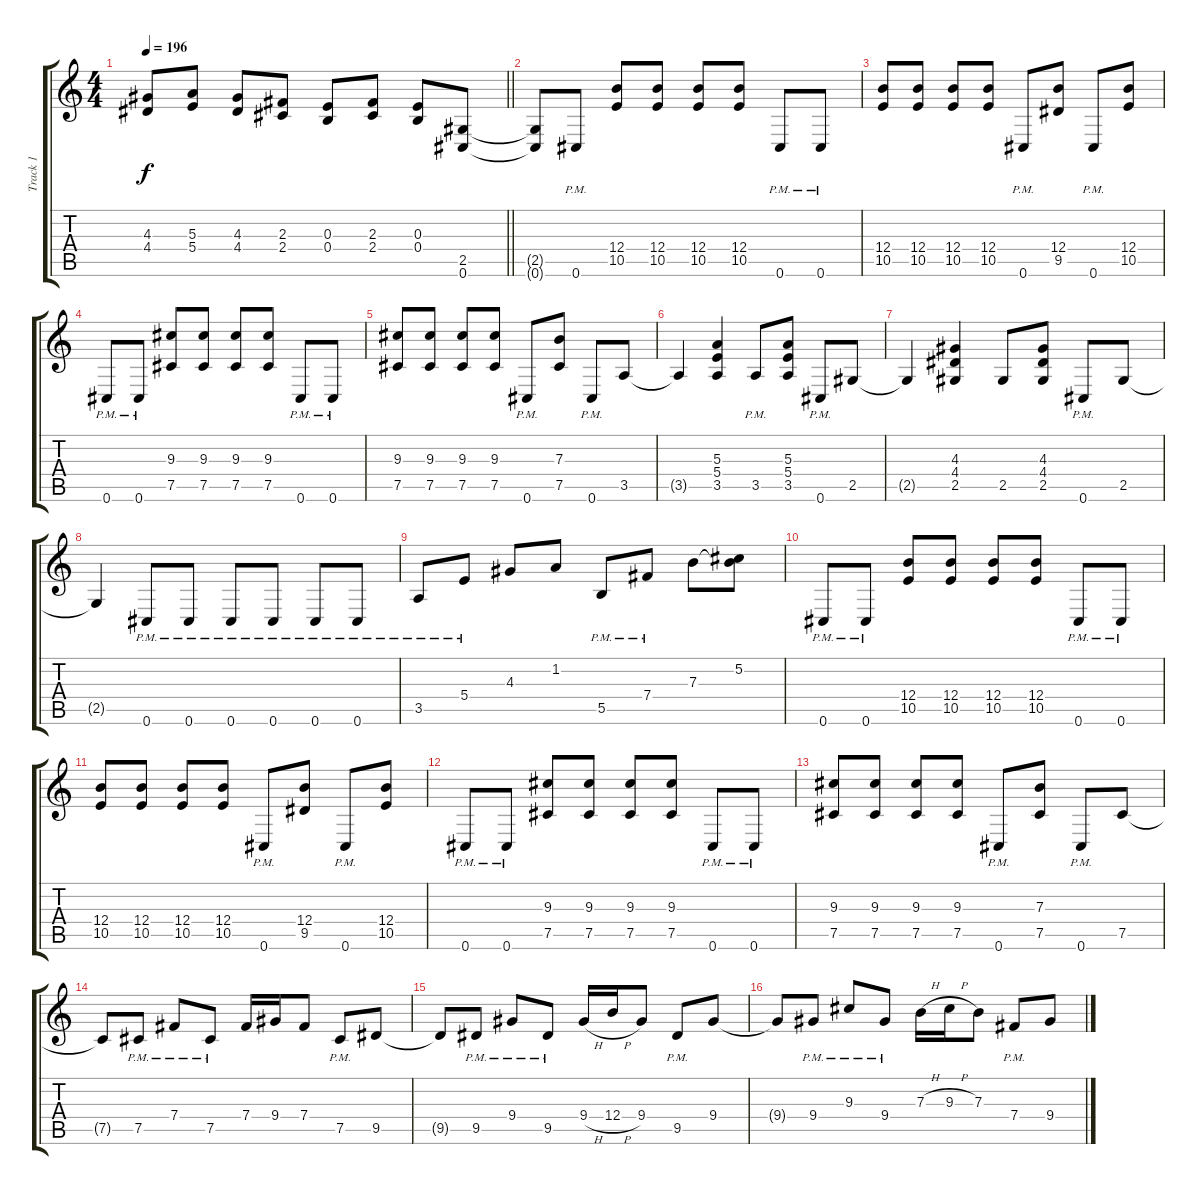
\track ("Track 1" "Track 1") {instrument distortionguitar}
\staff {score tabs}
\tuning (Db4 Ab3 E3 B2 Gb2 Db2) {hide}
\ts (4 4)
\tempo 196
\clef g2
\barLineRight lightlight
\ks c
(4.3{t} 4.4{t}).8{dy f} (5.3 5.4).8 (4.3 4.4).8 (2.3 2.4).8 (0.3 0.4).8 (2.3 2.4).8 (0.3 0.4).8 (2.5 0.6).8 |
(2.5{t} 0.6{t}).8 0.6{pm}.8 (12.4 10.5).8 (12.4 10.5).8 (12.4 10.5).8 (12.4 10.5).8 0.6{pm}.8 0.6{pm}.8 |
(12.4 10.5).8 (12.4 10.5).8 (12.4 10.5).8 (12.4 10.5).8 0.6{pm}.8 (12.4 9.5).8 0.6{pm}.8 (12.4 10.5).8 |
0.6{pm}.8 0.6{pm}.8 (9.3 7.5).8 (9.3 7.5).8 (9.3 7.5).8 (9.3 7.5).8 0.6{pm}.8 0.6{pm}.8 |
(9.3 7.5).8 (9.3 7.5).8 (9.3 7.5).8 (9.3 7.5).8 0.6{pm}.8 (7.3 7.5).8 0.6{pm}.8 3.5.8 |
3.5{t}.4 (5.3 5.4 3.5).4 3.5{pm}.8 (5.3 5.4 3.5).8 0.6{pm}.8 2.5.8 |
2.5{t}.4 (4.3 4.4 2.5).4 2.5.8 (4.3 4.4 2.5).8 0.6{pm}.8 2.5.8 |
2.5{t}.4 0.6{pm}.8 0.6{pm}.8 0.6{pm}.8 0.6{pm}.8 0.6{pm}.8 0.6{pm}.8 |
3.5{pm}.8 5.4{pm}.8 4.3.8 1.2.8 5.5{pm}.8 7.4{pm}.8 7.3.8 (5.2 7.3{t}).8 |
0.6{pm}.8 0.6{pm}.8 (12.4 10.5).8 (12.4 10.5).8 (12.4 10.5).8 (12.4 10.5).8 0.6{pm}.8 0.6{pm}.8 |
(12.4 10.5).8 (12.4 10.5).8 (12.4 10.5).8 (12.4 10.5).8 0.6{pm}.8 (12.4 9.5).8 0.6{pm}.8 (12.4 10.5).8 |
0.6{pm}.8 0.6{pm}.8 (9.3 7.5).8 (9.3 7.5).8 (9.3 7.5).8 (9.3 7.5).8 0.6{pm}.8 0.6{pm}.8 |
(9.3 7.5).8 (9.3 7.5).8 (9.3 7.5).8 (9.3 7.5).8 0.6{pm}.8 (7.3 7.5).8 0.6{pm}.8 7.5.8 |
7.5{t}.8 7.5{pm}.8 7.4{pm}.8 7.5{pm}.8 7.4.16 9.4.16 7.4.8 7.5{pm}.8 9.5.8 |
9.5{t}.8 9.5{pm}.8 9.4{pm}.8 9.5{pm}.8 9.4{h}.16 12.4{h}.16 9.4.8 9.5{pm}.8 9.4.8 |
9.4{t}.8 9.4{pm}.8 9.3{pm}.8 9.4{pm}.8 7.3{h}.16 9.3{h}.16 7.3.8 7.4{pm}.8 9.4.8
